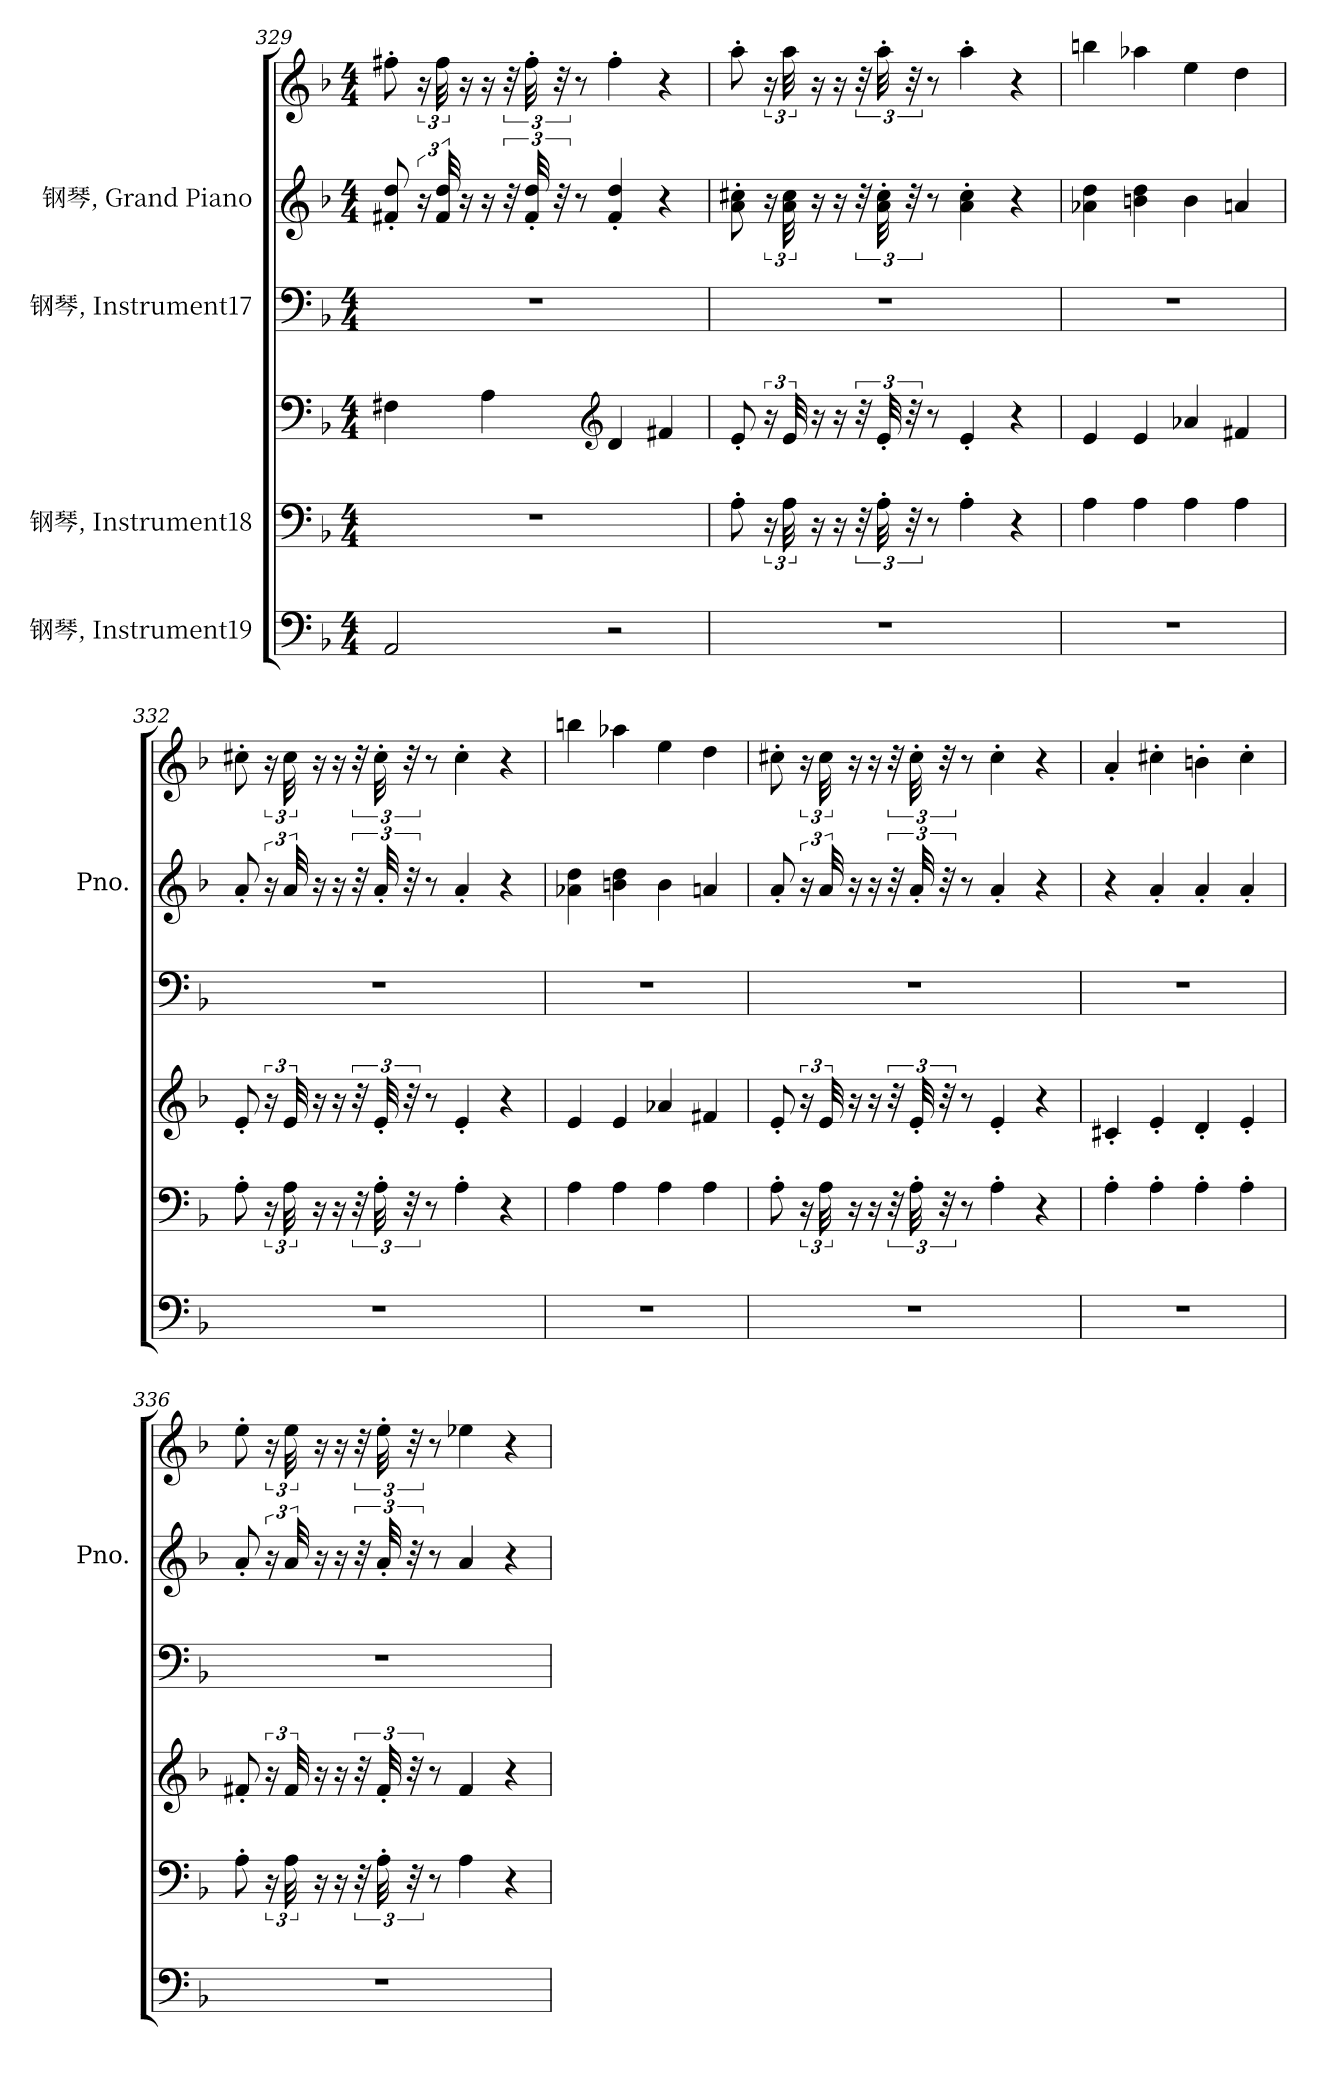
**kern	**kern	**kern	**kern	**kern	**kern
*part4	*part3	*part3	*part2	*part1	*part1
*staff6	*staff5	*staff4	*staff3	*staff2	*staff1
*I"钢琴, Instrument19	*I"钢琴, Instrument18	*	*I"钢琴, Instrument17	*I"钢琴, Grand Piano	*
*	*	*	*	*I'Pno.	*
!!LO:PB:g=z
*clefF4	*clefF4	*clefF4	*clefF4	*clefG2	*clefG2
*k[b-]	*k[b-]	*k[b-]	*k[b-]	*k[b-]	*k[b-]
*M4/4	*M4/4	*M4/4	*M4/4	*M4/4	*M4/4
=329	=329	=329	=329	=329	=329
2AA/	1r	4F#X\	1r	8f#X/' 8dd/'	8ff#X'\
.	.	.	.	24r	24r
.	.	.	.	48f#/ 48dd/	48ff#\
.	.	.	.	16r	16r
.	.	4A\	.	16r	16r
.	.	.	.	48r	48r
.	.	.	.	48f#/' 48dd/'	48ff#'\
.	.	.	.	48r	48r
.	.	.	.	8r	8r
*	*	*clefG2	*	*	*
2r	.	4d/	.	4f#/' 4dd/'	4ff#'\
.	.	4f#X/	.	4r	4r
=330	=330	=330	=330	=330	=330
1r	8A'\	8e'/	1r	8a\' 8cc#X\'	8aa'\
.	24r	24r	.	24r	24r
.	48A\	48e/	.	48a\ 48cc#\	48aa\
.	16r	16r	.	16r	16r
.	16r	16r	.	16r	16r
.	48r	48r	.	48r	48r
.	48A'\	48e'/	.	48a\' 48cc#\'	48aa'\
.	48r	48r	.	48r	48r
.	8r	8r	.	8r	8r
.	4A'\	4e'/	.	4a\' 4cc#\'	4aa'\
.	4r	4r	.	4r	4r
=331	=331	=331	=331	=331	=331
1r	4A\	4e/	1r	4a-X\ 4dd\	4bbn\
.	4A\	4e/	.	4bn\ 4dd\	4aa-X\
.	4A\	4a-X/	.	4b\	4ee\
.	4A\	4f#X/	.	4an/	4dd\
!!LO:LB:g=z
=332	=332	=332	=332	=332	=332
1r	8A'\	8e'/	1r	8a'/	8cc#X'\
.	24r	24r	.	24r	24r
.	48A\	48e/	.	48a/	48cc#\
.	16r	16r	.	16r	16r
.	16r	16r	.	16r	16r
.	48r	48r	.	48r	48r
.	48A'\	48e'/	.	48a'/	48cc#'\
.	48r	48r	.	48r	48r
.	8r	8r	.	8r	8r
.	4A'\	4e'/	.	4a'/	4cc#'\
.	4r	4r	.	4r	4r
=333	=333	=333	=333	=333	=333
1r	4A\	4e/	1r	4a-X\ 4dd\	4bbn\
.	4A\	4e/	.	4bn\ 4dd\	4aa-X\
.	4A\	4a-X/	.	4b\	4ee\
.	4A\	4f#X/	.	4an/	4dd\
=334	=334	=334	=334	=334	=334
1r	8A'\	8e'/	1r	8a'/	8cc#X'\
.	24r	24r	.	24r	24r
.	48A\	48e/	.	48a/	48cc#\
.	16r	16r	.	16r	16r
.	16r	16r	.	16r	16r
.	48r	48r	.	48r	48r
.	48A'\	48e'/	.	48a'/	48cc#'\
.	48r	48r	.	48r	48r
.	8r	8r	.	8r	8r
.	4A'\	4e'/	.	4a'/	4cc#'\
.	4r	4r	.	4r	4r
=335	=335	=335	=335	=335	=335
1r	4A'\	4c#X'/	1r	4r	4a'/
.	4A'\	4e'/	.	4a'/	4cc#X'\
.	4A'\	4d'/	.	4a'/	4bn'\
.	4A'\	4e'/	.	4a'/	4cc#'\
!!LO:PB:g=z
=336	=336	=336	=336	=336	=336
1r	8A'\	8f#X'/	1r	8a'/	8ee'\
.	24r	24r	.	24r	24r
.	48A\	48f#/	.	48a/	48ee\
.	16r	16r	.	16r	16r
.	16r	16r	.	16r	16r
.	48r	48r	.	48r	48r
.	48A'\	48f#'/	.	48a'/	48ee'\
.	48r	48r	.	48r	48r
.	8r	8r	.	8r	8r
.	4A\	4f#/	.	4a/	4ee-X\
.	4r	4r	.	4r	4r
=	=	=	=	=	=
*-	*-	*-	*-	*-	*-
